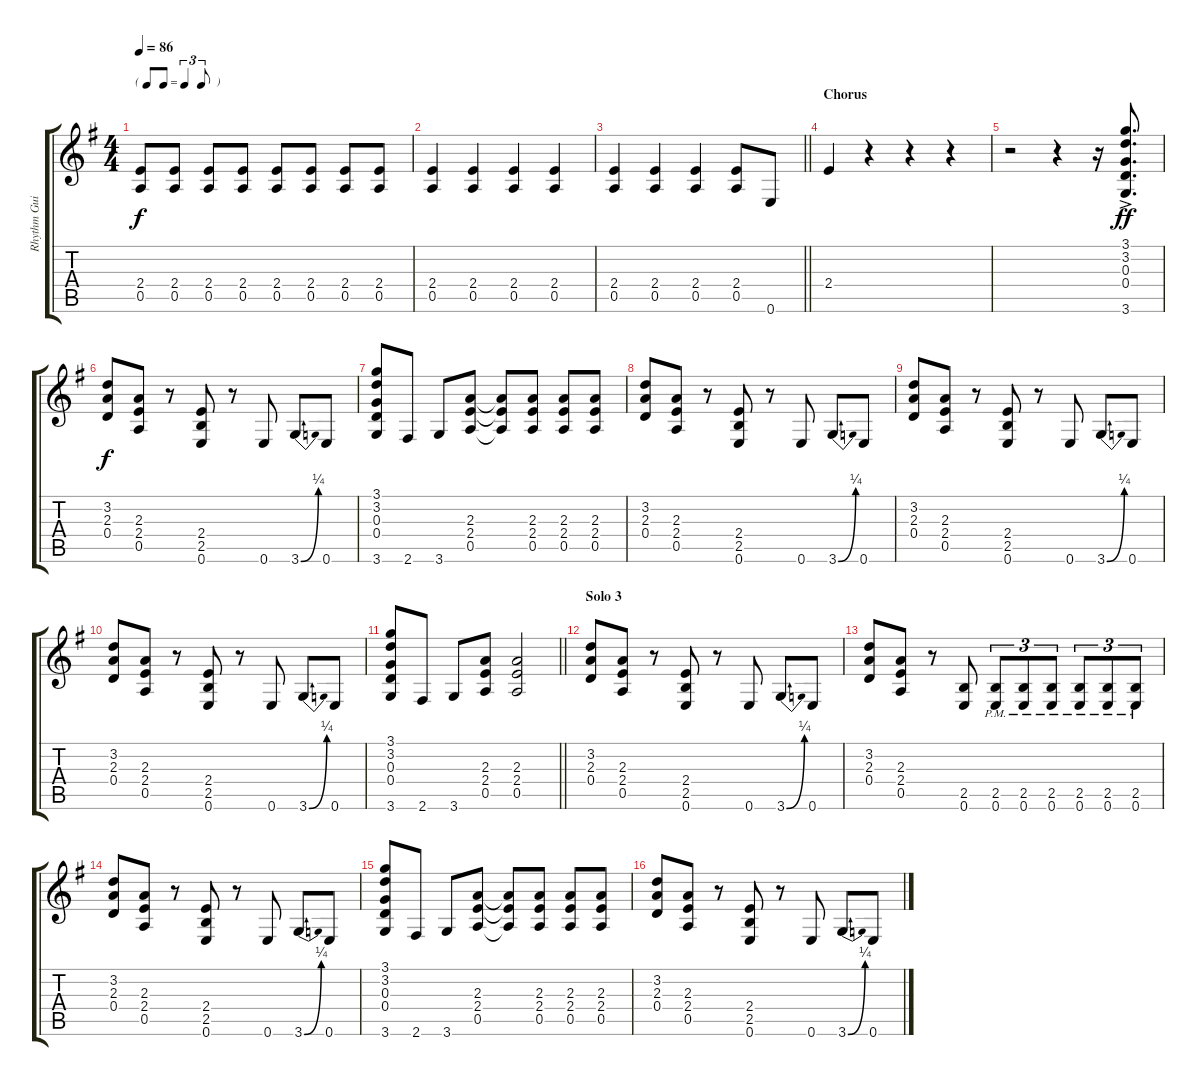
\track ("Rhythm Guitar 1" "Rhythm Gui") {instrument distortionguitar}
\staff {score tabs}
\tuning (E4 B3 G3 D3 A2 E2) {hide}
\ts (4 4)
\tf triplet8th
\tempo 86
\clef g2
\ks g
(2.4 0.5).8{dy f} (2.4 0.5).8 (2.4 0.5).8 (2.4 0.5).8 (2.4 0.5).8 (2.4 0.5).8 (2.4 0.5).8 (2.4 0.5).8 |
(2.4 0.5).4 (2.4 0.5).4 (2.4 0.5).4 (2.4 0.5).4 |
\barLineRight lightlight
(2.4 0.5).4 (2.4 0.5).4 (2.4 0.5).4 (2.4 0.5).8 0.6.8 |
\section ("" "Chorus")
2.4.4 r.4 r.4 r.4 |
r.2 r.4 r.16 (3.1{ac} 3.2{ac} 0.3{ac} 0.4{ac} 3.6{ac}).8{d dy ff} |
(3.2 2.3 0.4).8{dy f} (2.3 2.4 0.5).8 r.8 (2.4 2.5 0.6).8 r.8 0.6.8 3.6{be (bend 0 0 60 1)}.8 0.6.8 |
(3.1 3.2 0.3 0.4 3.6).8 2.6.8 3.6.8 (2.3 2.4 0.5).8 (2.3{t} 2.4{t} 0.5{t}).8 (2.3 2.4 0.5).8 (2.3 2.4 0.5).8 (2.3 2.4 0.5).8 |
(3.2 2.3 0.4).8 (2.3 2.4 0.5).8 r.8 (2.4 2.5 0.6).8 r.8 0.6.8 3.6{be (bend 0 0 60 1)}.8 0.6.8 |
(3.2 2.3 0.4).8 (2.3 2.4 0.5).8 r.8 (2.4 2.5 0.6).8 r.8 0.6.8 3.6{be (bend 0 0 60 1)}.8 0.6.8 |
(3.2 2.3 0.4).8 (2.3 2.4 0.5).8 r.8 (2.4 2.5 0.6).8 r.8 0.6.8 3.6{be (bend 0 0 60 1)}.8 0.6.8 |
\barLineRight lightlight
(3.1 3.2 0.3 0.4 3.6).8 2.6.8 3.6.8 (2.3 2.4 0.5).8 (2.3 2.4 0.5).2 |
\section ("" "Solo 3")
(3.2 2.3 0.4).8 (2.3 2.4 0.5).8 r.8 (2.4 2.5 0.6).8 r.8 0.6.8 3.6{be (bend 0 0 60 1)}.8 0.6.8 |
(3.2 2.3 0.4).8 (2.3 2.4 0.5).8 r.8 (2.5 0.6).8 (2.5{pm} 0.6{pm}).8{tu (3 2)} (2.5{pm} 0.6{pm}).8{tu (3 2)} (2.5{pm} 0.6{pm}).8{tu (3 2)} (2.5{pm} 0.6{pm}).8{tu (3 2)} (2.5{pm} 0.6{pm}).8{tu (3 2)} (2.5{pm} 0.6{pm}).8{tu (3 2)} |
(3.2 2.3 0.4).8 (2.3 2.4 0.5).8 r.8 (2.4 2.5 0.6).8 r.8 0.6.8 3.6{be (bend 0 0 60 1)}.8 0.6.8 |
(3.1 3.2 0.3 0.4 3.6).8 2.6.8 3.6.8 (2.3 2.4 0.5).8 (2.3{t} 2.4{t} 0.5{t}).8 (2.3 2.4 0.5).8 (2.3 2.4 0.5).8 (2.3 2.4 0.5).8 |
(3.2 2.3 0.4).8 (2.3 2.4 0.5).8 r.8 (2.4 2.5 0.6).8 r.8 0.6.8 3.6{be (bend 0 0 60 1)}.8 0.6.8
